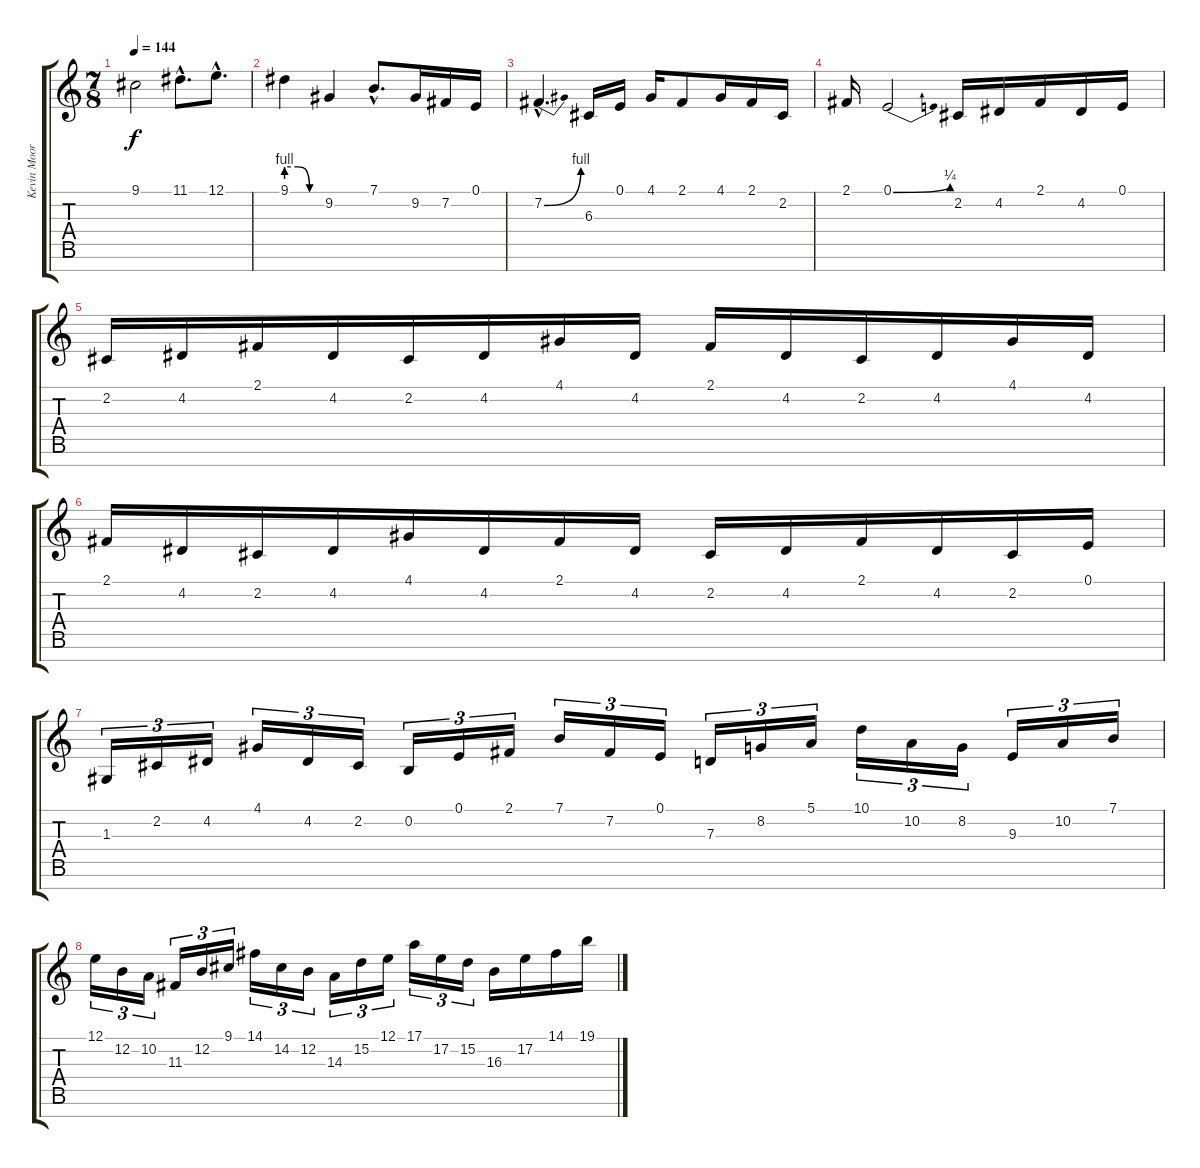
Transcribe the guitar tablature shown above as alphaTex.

\track ("Kevin Moore - keyboards" "Kevin Moor") {instrument stringensemble1}
\staff {score tabs}
\tuning (E4 B3 G3 D3 A2 E2 B1) {hide}
\ts (7 8)
\tempo 144
\clef g2
\ks c
9.1.2{dy f} 11.1{hac}.8{d} 12.1{hac}.8{d} |
9.1{be (custom 0 4 20 4 40 0 60 0)}.4 9.2.4 7.1{hac}.8{d} 9.2.16 7.2.16 0.1.16 |
7.2{be (bend 0 0 60 4) hac}.4{d} 6.3.16 0.1.16 4.1.16 2.1.8 4.1.16 2.1.16 2.2.16 |
2.1.16 0.1{be (bend 0 0 60 1)}.2 2.2.16 4.2.16 2.1.16 4.2.16 0.1.16 |
2.2.16 4.2.16 2.1.16 4.2.16 2.2.16 4.2.16 4.1.16 4.2.16 2.1.16 4.2.16 2.2.16 4.2.16 4.1.16 4.2.16 |
2.1.16 4.2.16 2.2.16 4.2.16 4.1.16 4.2.16 2.1.16 4.2.16 2.2.16 4.2.16 2.1.16 4.2.16 2.2.16 0.1.16 |
1.3.16{tu (3 2)} 2.2.16{tu (3 2)} 4.2.16{tu (3 2)} 4.1.16{tu (3 2)} 4.2.16{tu (3 2)} 2.2.16{tu (3 2)} 0.2.16{tu (3 2)} 0.1.16{tu (3 2)} 2.1.16{tu (3 2)} 7.1.16{tu (3 2)} 7.2.16{tu (3 2)} 0.1.16{tu (3 2)} 7.3.16{tu (3 2)} 8.2.16{tu (3 2)} 5.1.16{tu (3 2)} 10.1.16{tu (3 2)} 10.2.16{tu (3 2)} 8.2.16{tu (3 2)} 9.3.16{tu (3 2)} 10.2.16{tu (3 2)} 7.1.16{tu (3 2)} |
12.1.16{tu (3 2)} 12.2.16{tu (3 2)} 10.2.16{tu (3 2)} 11.3.16{tu (3 2)} 12.2.16{tu (3 2)} 9.1.16{tu (3 2)} 14.1.16{tu (3 2)} 14.2.16{tu (3 2)} 12.2.16{tu (3 2)} 14.3.16{tu (3 2)} 15.2.16{tu (3 2)} 12.1.16{tu (3 2)} 17.1.16{tu (3 2)} 17.2.16{tu (3 2)} 15.2.16{tu (3 2)} 16.3.16 17.2.16 14.1.16 19.1.16
